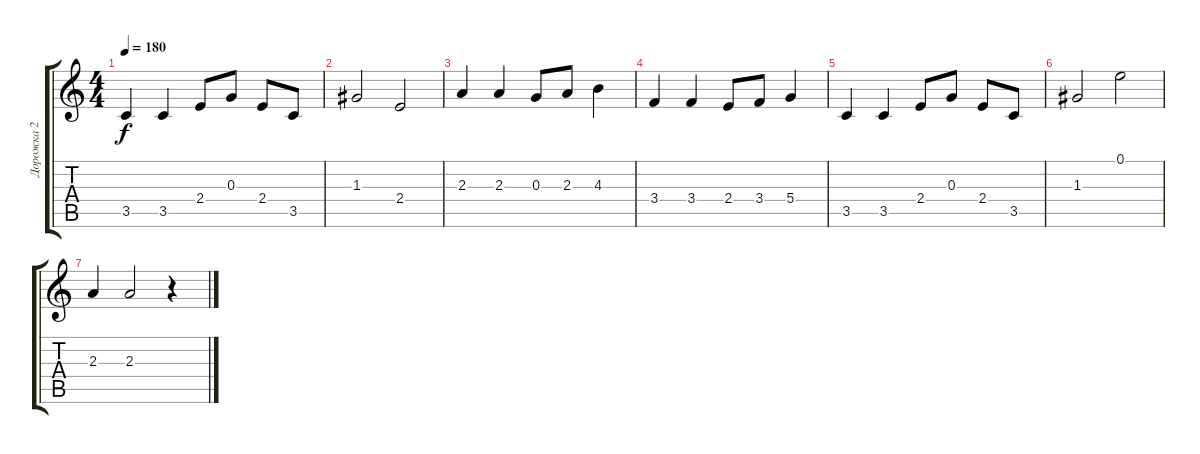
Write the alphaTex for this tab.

\track ("Дорожка 2" "Дорожка 2") {instrument acousticguitarsteel}
\staff {score tabs}
\tuning (E4 B3 G3 D3 A2 E2) {hide}
\ts (4 4)
\tempo 180
\clef g2
\ks c
3.5.4{dy f} 3.5.4 2.4.8 0.3.8 2.4.8 3.5.8 |
1.3.2 2.4.2 |
2.3.4 2.3.4 0.3.8 2.3.8 4.3.4 |
3.4.4 3.4.4 2.4.8 3.4.8 5.4.4 |
3.5.4 3.5.4 2.4.8 0.3.8 2.4.8 3.5.8 |
1.3.2 0.1.2 |
2.3.4 2.3.2 r.4
